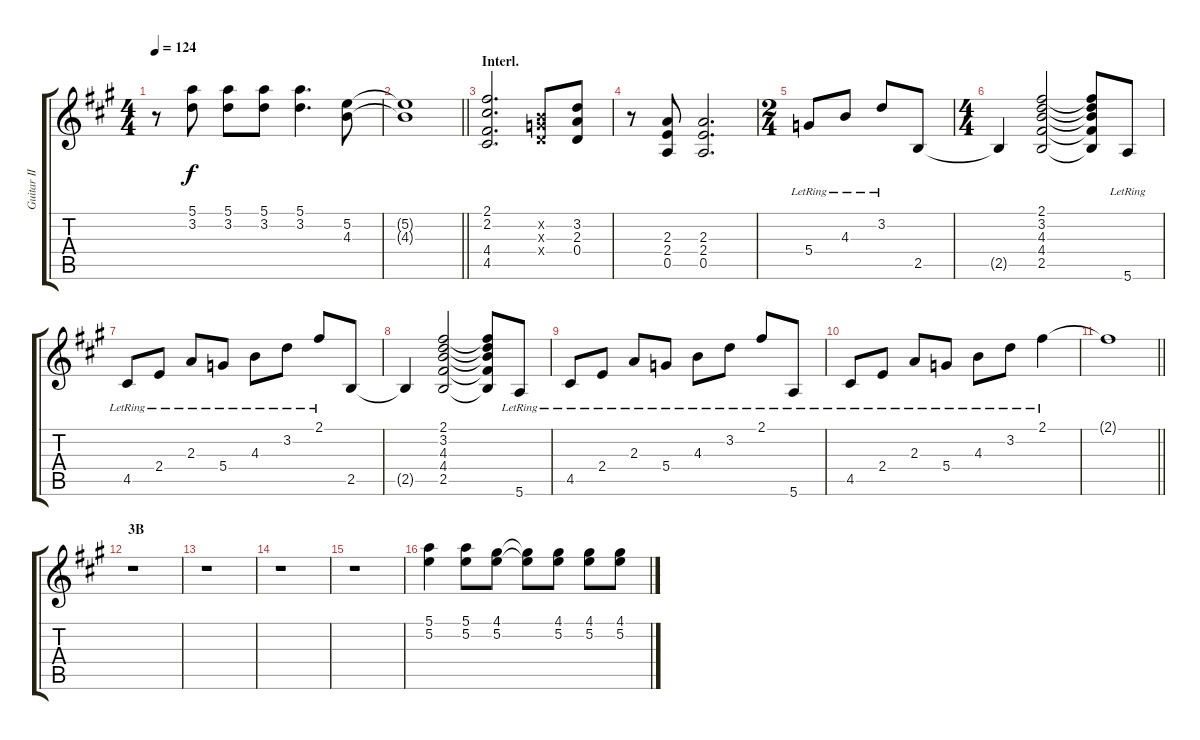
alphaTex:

\track ("Guitar II" "Guitar II") {instrument overdrivenguitar}
\staff {score tabs}
\tuning (E4 B3 G3 D3 A2 E2) {hide}
\ts (4 4)
\tempo 124
\clef g2
\ks f#minor
r.8{dy f} (5.1 3.2).8 (5.1 3.2).8 (5.1 3.2).8 (5.1 3.2).4{d} (5.2 4.3).8 |
\barLineRight lightlight
(5.2{t} 4.3{t}).1 |
\section ("" "Interl.")
(2.1 2.2 4.4 4.5).2{d} (0.2{x} 0.3{x} 0.4{x}).8 (3.2 2.3 0.4).8 |
r.8 (2.3 2.4 0.5).8 (2.3 2.4 0.5).2{d} |
\ts (2 4)
5.4{lr}.8 4.3{lr}.8 3.2{lr}.8 2.5.8 |
\ts (4 4)
2.5{t}.4 (2.1 3.2 4.3 4.4 2.5).2 (2.1{t} 3.2{t} 4.3{t} 4.4{t} 2.5{t}).8 5.6{lr}.8 |
4.5{lr}.8 2.4{lr}.8 2.3{lr}.8 5.4{lr}.8 4.3{lr}.8 3.2{lr}.8 2.1{lr}.8 2.5.8 |
2.5{t}.4 (2.1 3.2 4.3 4.4 2.5).2 (2.1{t} 3.2{t} 4.3{t} 4.4{t} 2.5{t}).8 5.6{lr}.8 |
4.5{lr}.8 2.4{lr}.8 2.3{lr}.8 5.4{lr}.8 4.3{lr}.8 3.2{lr}.8 2.1{lr}.8 5.6{lr}.8 |
4.5{lr}.8 2.4{lr}.8 2.3{lr}.8 5.4{lr}.8 4.3{lr}.8 3.2{lr}.8 2.1{lr}.4 |
\barLineRight lightlight
2.1{t}.1 |
\section ("" "3B")
r.1 |
r.1 |
r.1 |
r.1 |
(5.1 5.2).4 (5.1 5.2).8 (4.1 5.2).8 (4.1{t} 5.2{t}).8 (4.1 5.2).8 (4.1 5.2).8 (4.1 5.2).8
